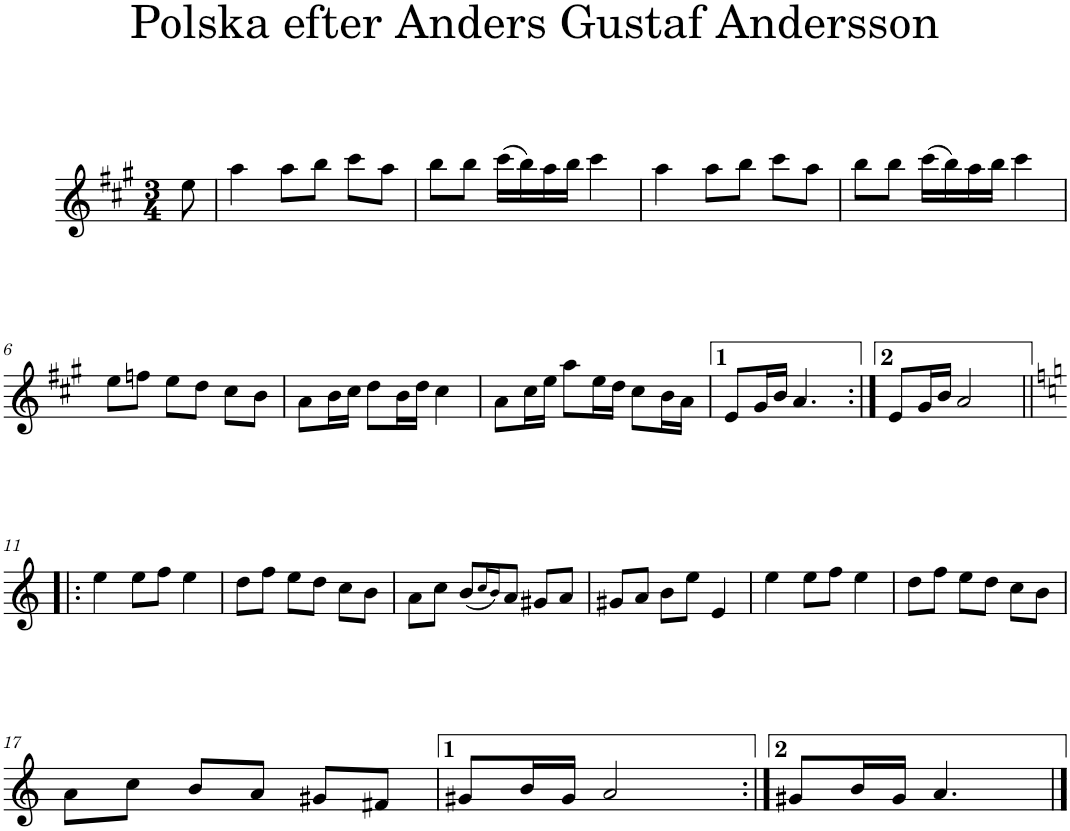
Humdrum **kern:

**kern
*part1
*staff1
*I"Piano
*I'Pno
*clefG2
*k[f#c#g#]
*A:
*M3/4
=1
8ee\
=2
4aa\
8aa\L
8bb\J
8ccc#\L
8aa\J
=3
8bb\L
8bb\J
(16ccc#\LL
16bb\)
16aa\
16bb\JJ
4ccc#\
=4
4aa\
8aa\L
8bb\J
8ccc#\L
8aa\J
=5
8bb\L
8bb\J
(16ccc#\LL
16bb\)
16aa\
16bb\JJ
4ccc#\
!!LO:LB:g=z
=6
8ee\L
8ffn\J
8ee\L
8dd\J
8cc#\L
8b\J
=7
8a\L
16b\L
16cc#\JJ
8dd\L
16b\L
16dd\JJ
4cc#\
=8
8a\L
16cc#\L
16ee\JJ
8aa\L
16ee\L
16dd\JJ
8cc#\L
16b\L
16a\JJ
=9
8e/L
16g#/L
16b/JJ
4.a/
=10:|!
8e/L
16g#/L
16b/JJ
2a/
!!LO:LB:g=z
=11!|:
*k[]
*a:
4ee\
8ee\L
8ff\J
4ee\
=12
8dd\L
8ff\J
8ee\L
8dd\J
8cc\L
8b\J
=13
8a\L
8cc\J
(8b/L
16qcc/LL
16qb/JJ)
8a/J
8g#X/L
8a/J
=14
8g#X/L
8a/J
8b\L
8ee\J
4e/
=15
4ee\
8ee\L
8ff\J
4ee\
=16
8dd\L
8ff\J
8ee\L
8dd\J
8cc\L
8b\J
!!LO:LB:g=z
=17
8a\L
8cc\J
8b/L
8a/J
8g#X/L
8f#X/J
=18
8g#X/L
16b/L
16g#/JJ
2a/
=19:|!
8g#X/L
16b/L
16g#/JJ
4.a/
==
*-
